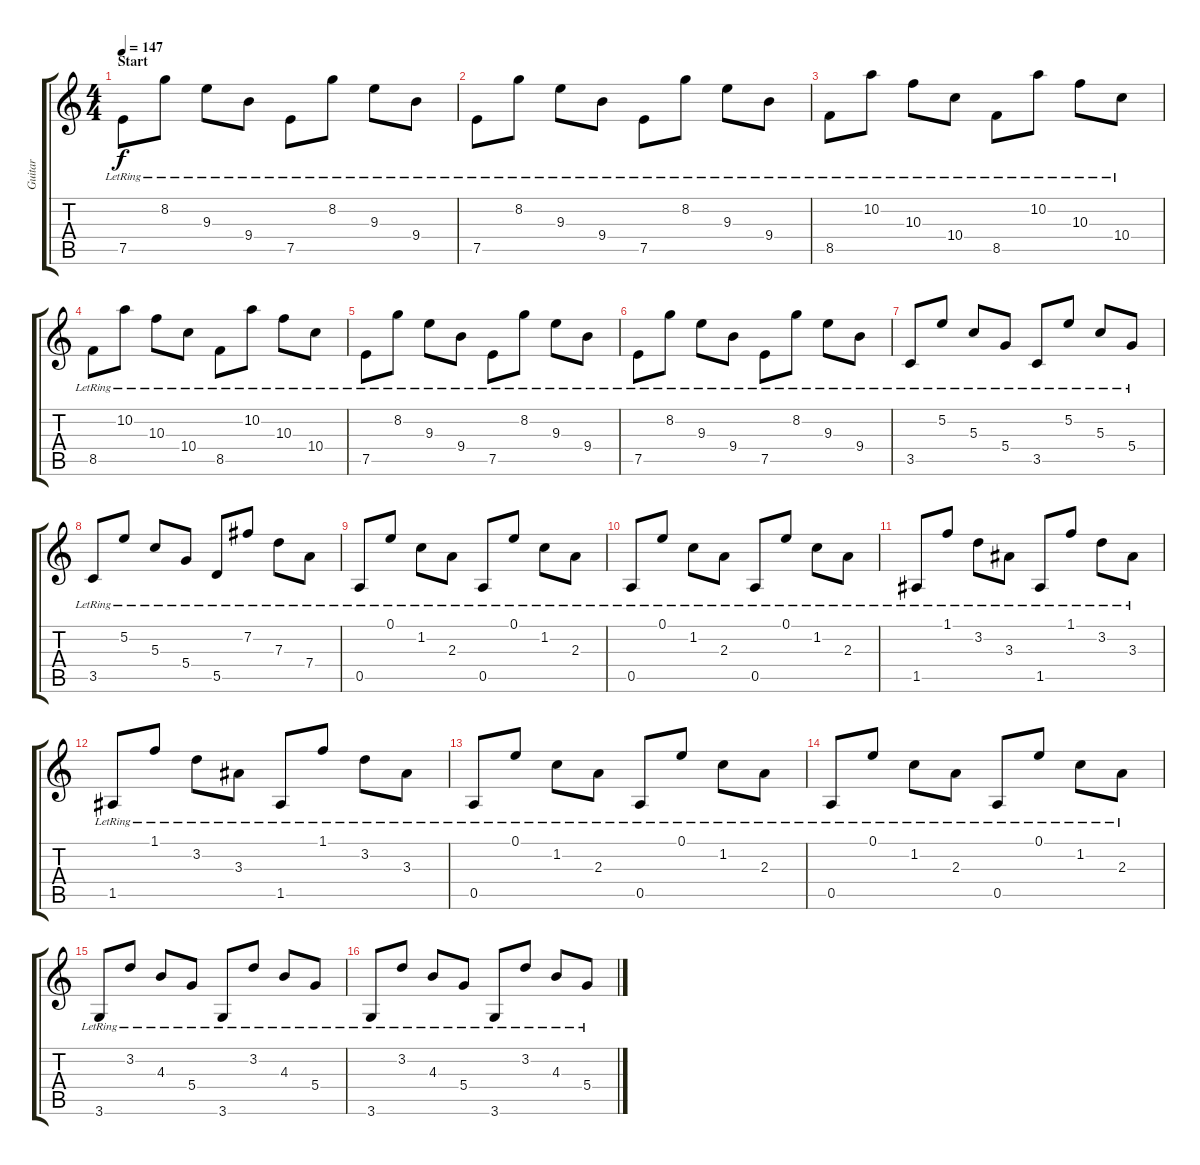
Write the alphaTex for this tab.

\track ("Guitar" "Guitar") {instrument acousticguitarnylon}
\staff {score tabs}
\tuning (E4 B3 G3 D3 A2 E2) {hide}
\ts (4 4)
\section ("" "Start")
\tempo 147
\clef g2
\ks c
7.5{lr}.8{dy f} 8.2{lr}.8 9.3{lr}.8 9.4{lr}.8 7.5{lr}.8 8.2{lr}.8 9.3{lr}.8 9.4{lr}.8 |
7.5{lr}.8 8.2{lr}.8 9.3{lr}.8 9.4{lr}.8 7.5{lr}.8 8.2{lr}.8 9.3{lr}.8 9.4{lr}.8 |
8.5{lr}.8 10.2{lr}.8 10.3{lr}.8 10.4{lr}.8 8.5{lr}.8 10.2{lr}.8 10.3{lr}.8 10.4{lr}.8 |
8.5{lr}.8 10.2{lr}.8 10.3{lr}.8 10.4{lr}.8 8.5{lr}.8 10.2{lr}.8 10.3{lr}.8 10.4{lr}.8 |
7.5{lr}.8 8.2{lr}.8 9.3{lr}.8 9.4{lr}.8 7.5{lr}.8 8.2{lr}.8 9.3{lr}.8 9.4{lr}.8 |
7.5{lr}.8 8.2{lr}.8 9.3{lr}.8 9.4{lr}.8 7.5{lr}.8 8.2{lr}.8 9.3{lr}.8 9.4{lr}.8 |
3.5{lr}.8 5.2{lr}.8 5.3{lr}.8 5.4{lr}.8 3.5{lr}.8 5.2{lr}.8 5.3{lr}.8 5.4{lr}.8 |
3.5{lr}.8 5.2{lr}.8 5.3{lr}.8 5.4{lr}.8 5.5{lr}.8 7.2{lr}.8 7.3{lr}.8 7.4{lr}.8 |
0.5{lr}.8 0.1{lr}.8 1.2{lr}.8 2.3{lr}.8 0.5{lr}.8 0.1{lr}.8 1.2{lr}.8 2.3{lr}.8 |
0.5{lr}.8 0.1{lr}.8 1.2{lr}.8 2.3{lr}.8 0.5{lr}.8 0.1{lr}.8 1.2{lr}.8 2.3{lr}.8 |
1.5{lr}.8 1.1{lr}.8 3.2{lr}.8 3.3{lr}.8 1.5{lr}.8 1.1{lr}.8 3.2{lr}.8 3.3{lr}.8 |
1.5{lr}.8 1.1{lr}.8 3.2{lr}.8 3.3{lr}.8 1.5{lr}.8 1.1{lr}.8 3.2{lr}.8 3.3{lr}.8 |
0.5{lr}.8 0.1{lr}.8 1.2{lr}.8 2.3{lr}.8 0.5{lr}.8 0.1{lr}.8 1.2{lr}.8 2.3{lr}.8 |
0.5{lr}.8 0.1{lr}.8 1.2{lr}.8 2.3{lr}.8 0.5{lr}.8 0.1{lr}.8 1.2{lr}.8 2.3{lr}.8 |
3.6{lr}.8 3.2{lr}.8 4.3{lr}.8 5.4{lr}.8 3.6{lr}.8 3.2{lr}.8 4.3{lr}.8 5.4{lr}.8 |
3.6{lr}.8 3.2{lr}.8 4.3{lr}.8 5.4{lr}.8 3.6{lr}.8 3.2{lr}.8 4.3{lr}.8 5.4{lr}.8
